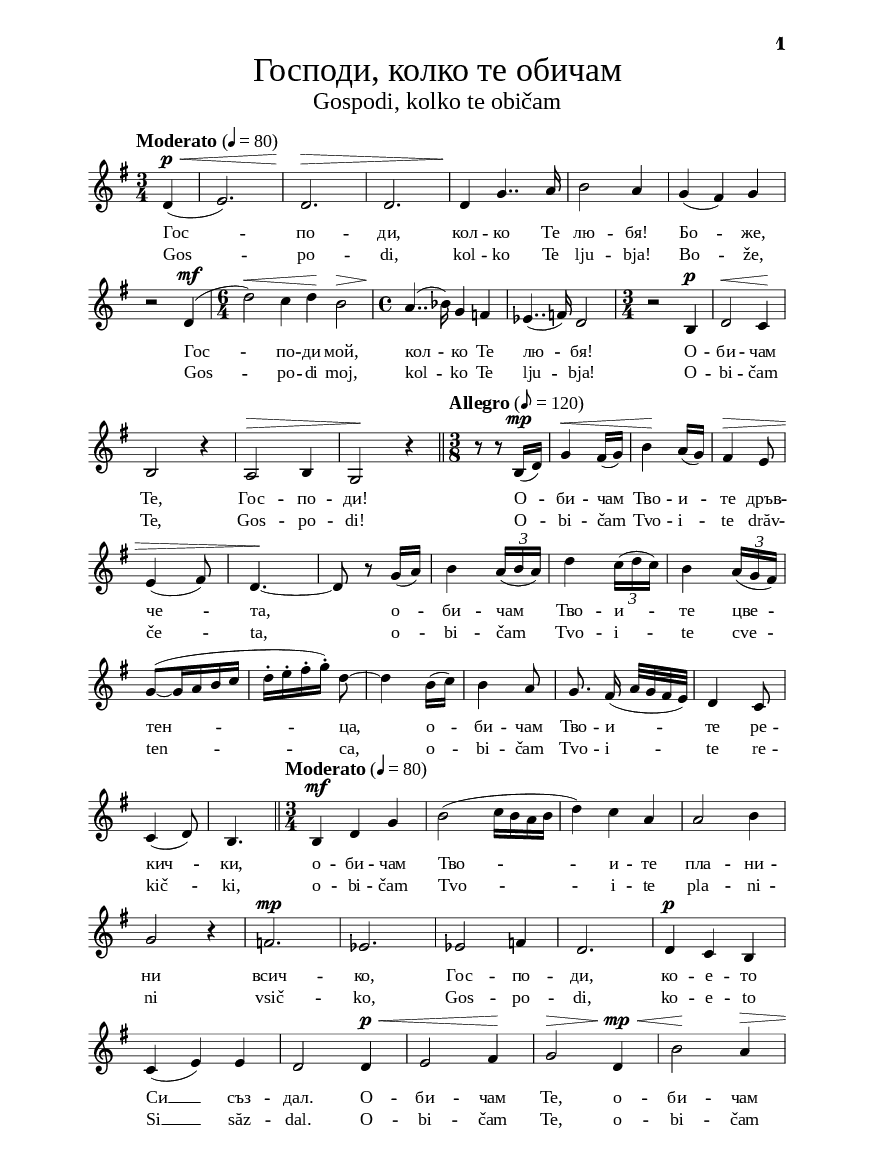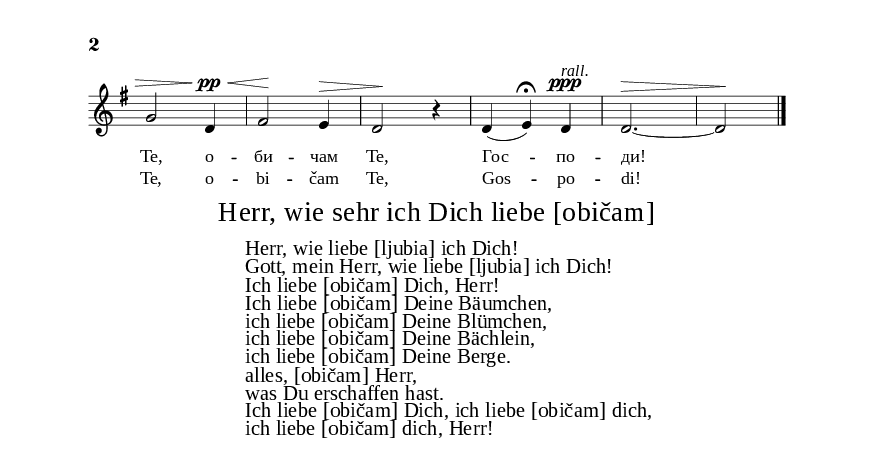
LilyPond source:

\version "2.24.2"

% include paper part and global functions
\include "include/globals.ily"

\bookpart {
  \label #'ref210
  \tocItem \markup "Господи, колко те обичам – Gospodi, kolko te običam "
  \include "include/bookpart-paper.ily"
  \score {
    \include "include/score-layout.ily"

    \new Voice \absolute {
      \clef treble
      \key g \major
      \time 3/4
      \tempoFunc "Moderato" 4 "80"
      \autoBeamOff
      \partial 4
      d'4^\p^\< ( | % 2
      e'2. ) | % 3
      d'2. ^\! ^\> | % 4
      d'2. | % 5
      d'4 ^\! g'4.. a'16 | % 6
      b'2 a'4 | % 7
      g'4 ( fis'4 ) g'4 | \break  % 8
      r2 d'4 ( ^\mf | % 9
      \time 6/4  | % 9
      d''2 ) ^\<  c''4  d''4 ^\!  b'2
      ^\> |
      \time 4/4  |
      a'4.. ( ^\!  bes'16 ) g'4 f'4 | % 11
      es'4.. ( f'16 ) d'2 | % 12
      \time 3/4  | % 12
      r2 b4 ^\p | % 13
      d'2 ^\< c'4 ^\! \break | % 14
      b2 r4 | % 15
      \once \override Hairpin.to-barline = ##f
      a2 ^\> b4 | % 16
      g2 ^\! r4 \bar "||"
      \time 3/8 \tempoFunc "Allegro" 8 "120" | % 17
      r8 r8 b16 ( [ ^\mp d'16 ) ] | % 18
      \once \override Hairpin.to-barline = ##f
      g'4 ^\< fis'16 ( [ g'16 ) ] | % 19
      b'4 ^\! a'16 ( [ g'16 ) ] |
      \once \override Hairpin.to-barline = ##f
      fis'4 ^\> e'8 \break | % 21
      e'4 ( fis'8 ) | % 22
      d'4. ~ ^\! | % 23
      d'8 r8 g'16 ( [ a'16 ) ] | % 24
      b'4 \once \omit TupletBracket
      \times 2/3  {
        a'16 ( [ b'16 a'16 ) ]
      }
      | % 25
      d''4 \once \omit TupletBracket
      \times 2/3  {
        c''16 ( [  d''16  c''16 ) ]
      }
      | % 26
      b'4 \once \omit TupletBracket
      \times 2/3  {
        a'16 ( [ g'16 fis'16 ) ]
      }
      \break | % 27
      g'8 ( ~ [ g'16 a'16 b'16 c''16
      ] | % 28
      d''16 -. [  e''16 -.  fis''16 -.
      g''16 -. ) ] d''8 ~  | % 29
      d''4  b'16 ( [  c''16 ) ] |
      b'4 a'8 | % 31
      g'8.  fis'16 ( a'32 [ g'32
      fis'32 e'32 ) ] | % 32
      d'4 c'8 \break | % 33
      c'4 ( d'8 ) | % 34
      b4. \bar "||"
      \time 3/4  | % 35
      \tempoFunc "Moderato" 4 "80"
      b4 ^\mf 
      d'4 g'4 | % 36
      b'2 (  c''16 [  b'16  a'16
      b'16 ] | % 37
      d''4 )  c''4 a'4 | % 38
      a'2  b'4 \break | % 39

      g'2 r4 |
      f'2. ^\mp | % 41
      es'2. | % 42
      es'2 f'4 | % 43
      d'2. | % 44
      d'4 ^\p c'4 b4 \break | % 45
      c'4 ( e'4 ) e'4 | % 46
      d'2 d'4 ^\p ^\< | % 47
      e'2 fis'4 ^\! | % 48
      \override Hairpin.to-barline = ##f
      g'2 ^\> d'4 ^\mp ^\!
      
      ^\<  | % 49
      b'2 ^\! a'4 ^\> \break |
      g'2 d'4 ^\! ^\pp  ^\< | % 51
      fis'2  ^\! e'4 ^\> | % 52
      d'2 ^\! r4 | % 53
      d'4 ( e'4 ) ^\fermata d'4
      ^\markup{
        \italic
        {rall.}
      }
      ^\ppp | % 54
      d'2. ~ ^\> | % 55
      d'2 ^\! \bar "|."
    }

    \addlyrics {
      Гос -- по --
      ди, кол -- ко Те лю -- бя! Бо -- же, Гос -- по
      -- ди мой, кол -- ко Те лю -- бя! О -- би -- чам
      Те, Гос -- по -- ди! О -- би -- чам Тво -- и --
      те дръв -- че -- та, о -- би -- чам Тво -- и --
      те цве -- тен -- ца, о -- би
      -- чам Тво -- и -- те ре -- кич -- ки, о -- би --
      чам Тво -- и -- те  пла -- ни -- ни всич -- ко,
      Гос -- по -- ди, ко -- е -- то Си __ съз -- дал. О
      -- би -- чам Те, о -- би -- чам Те, о -- би --
      чам Те, Гос -- по -- ди!}
   
    \addlyrics {
      Gos -- po --
      di, kol -- ko Te lju -- bja! Bo -- že, Gos -- po
      -- di moj, kol -- ko Te lju -- bja! O -- bi -- čam
      Te, Gos -- po -- di! O -- bi -- čam Tvo -- i --
      te drăv -- če -- ta, o -- bi -- čam Tvo -- i --
      te cve -- ten -- ca, o -- bi
      -- čam Tvo -- i -- te re -- kič -- ki, o -- bi --
      čam Tvo -- i -- te  pla -- ni -- ni vsič -- ko,
      Gos -- po -- di, ko -- e -- to Si __ săz -- dal. O
      -- bi -- čam Te, o -- bi -- čam Te, o -- bi --
      čam Te, Gos -- po -- di!}

        \header {
          title = \titleFunc "Господи, колко те обичам" "Gospodi, kolko te običam"
        }

        \midi{}

      } % score

      \markup \empty-one

      % include foreign translation(s) of the song
      \version "2.24.4"

\markup \fill-line { \fontsize #deTitleFontSize "Herr, wie sehr ich Dich liebe [običam]" }
\markup \null
\markup \null
\markup \abs-fontsize #10 {
  \hspace #20
  \override #`(baseline-skip . ,deCoupletBaselineSkip)

  \column {

    \line { " "Herr, wie liebe [ljubia] ich Dich!}

    \line { " "Gott, mein Herr, wie liebe [ljubia] ich Dich!}

    \line { " "Ich liebe [običam] Dich, Herr!}

    \line { " "Ich liebe [običam] Deine Bäumchen, }

    \line { " "ich liebe [običam] Deine Blümchen,}

    \line { " "ich liebe [običam] Deine Bächlein,}

    \line { " "ich liebe [običam] Deine Berge.}

    \line { " " alles, [običam] Herr,}

    \line { " "was Du erschaffen hast.}

    \line { " "Ich liebe [običam] Dich, ich liebe [običam] dich,}

    \line { " "ich liebe [običam] dich, Herr!}

  }
}

    } % bookpart

    % Più mosso
    %
